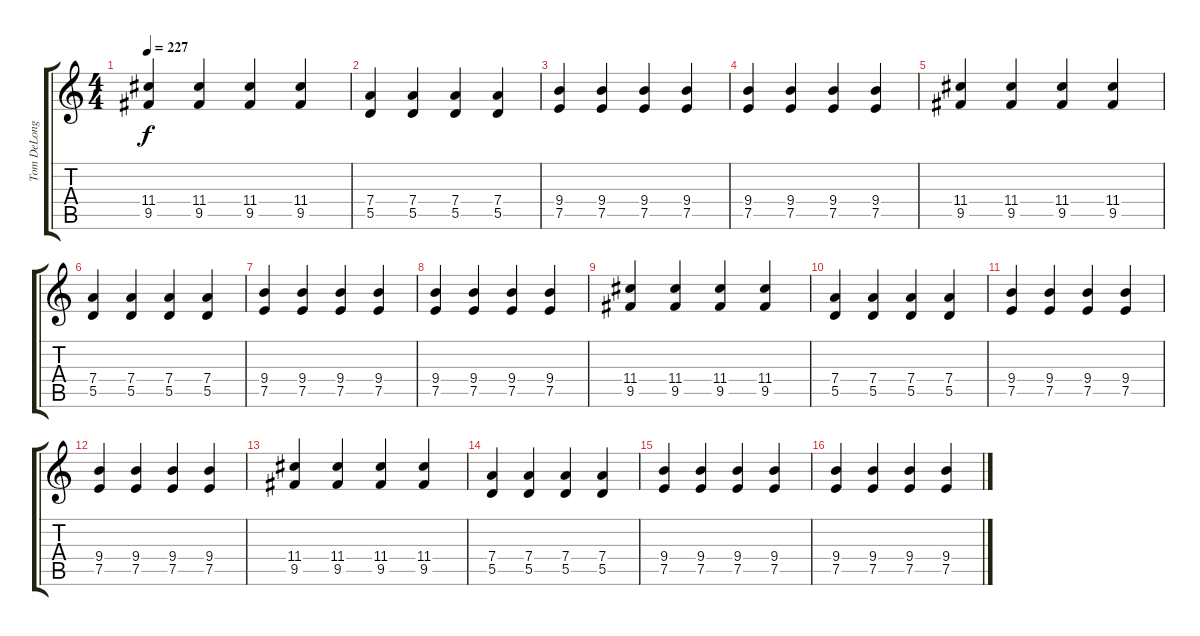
\track ("Tom DeLonge - Guitarra" "Tom DeLong") {instrument distortionguitar}
\staff {score tabs}
\tuning (E4 B3 G3 D3 A2 E2) {hide}
\ts (4 4)
\tempo 227
\clef g2
\ks c
(11.4 9.5).4{dy f} (11.4 9.5).4 (11.4 9.5).4 (11.4 9.5).4 |
(7.4 5.5).4 (7.4 5.5).4 (7.4 5.5).4 (7.4 5.5).4 |
(9.4 7.5).4 (9.4 7.5).4 (9.4 7.5).4 (9.4 7.5).4 |
(9.4 7.5).4 (9.4 7.5).4 (9.4 7.5).4 (9.4 7.5).4 |
(11.4 9.5).4 (11.4 9.5).4 (11.4 9.5).4 (11.4 9.5).4 |
(7.4 5.5).4 (7.4 5.5).4 (7.4 5.5).4 (7.4 5.5).4 |
(9.4 7.5).4 (9.4 7.5).4 (9.4 7.5).4 (9.4 7.5).4 |
(9.4 7.5).4 (9.4 7.5).4 (9.4 7.5).4 (9.4 7.5).4 |
(11.4 9.5).4 (11.4 9.5).4 (11.4 9.5).4 (11.4 9.5).4 |
(7.4 5.5).4 (7.4 5.5).4 (7.4 5.5).4 (7.4 5.5).4 |
(9.4 7.5).4 (9.4 7.5).4 (9.4 7.5).4 (9.4 7.5).4 |
(9.4 7.5).4 (9.4 7.5).4 (9.4 7.5).4 (9.4 7.5).4 |
(11.4 9.5).4 (11.4 9.5).4 (11.4 9.5).4 (11.4 9.5).4 |
(7.4 5.5).4 (7.4 5.5).4 (7.4 5.5).4 (7.4 5.5).4 |
(9.4 7.5).4 (9.4 7.5).4 (9.4 7.5).4 (9.4 7.5).4 |
(9.4 7.5).4 (9.4 7.5).4 (9.4 7.5).4 (9.4 7.5).4
